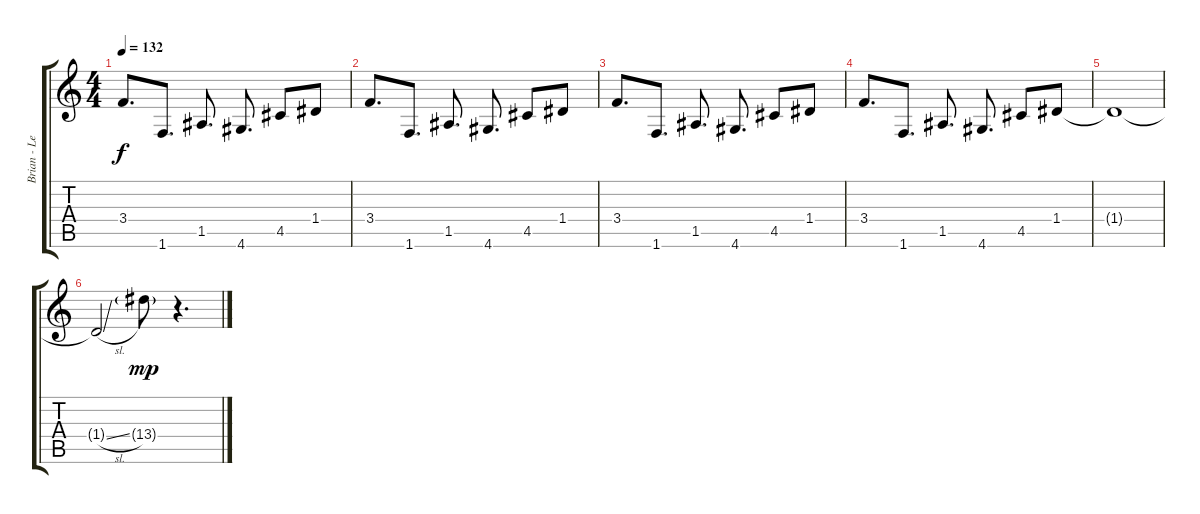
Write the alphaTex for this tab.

\track ("Brian - Lead Guitar" "Brian - Le") {instrument electricguitarjazz}
\staff {score tabs}
\tuning (E4 B3 G3 D3 A2 E2) {hide}
\ts (4 4)
\tempo 132
\clef g2
\ks c
3.4.8{d dy f} 1.6.8{d} 1.5.8{d} 4.6.8{d} 4.5.8 1.4.8 |
3.4.8{d} 1.6.8{d} 1.5.8{d} 4.6.8{d} 4.5.8 1.4.8 |
3.4.8{d} 1.6.8{d} 1.5.8{d} 4.6.8{d} 4.5.8 1.4.8 |
3.4.8{d} 1.6.8{d} 1.5.8{d} 4.6.8{d} 4.5.8 1.4.8 |
1.4{t}.1 |
1.4{sl t}.2 13.4{g}.8{dy mp} r.4{d}
